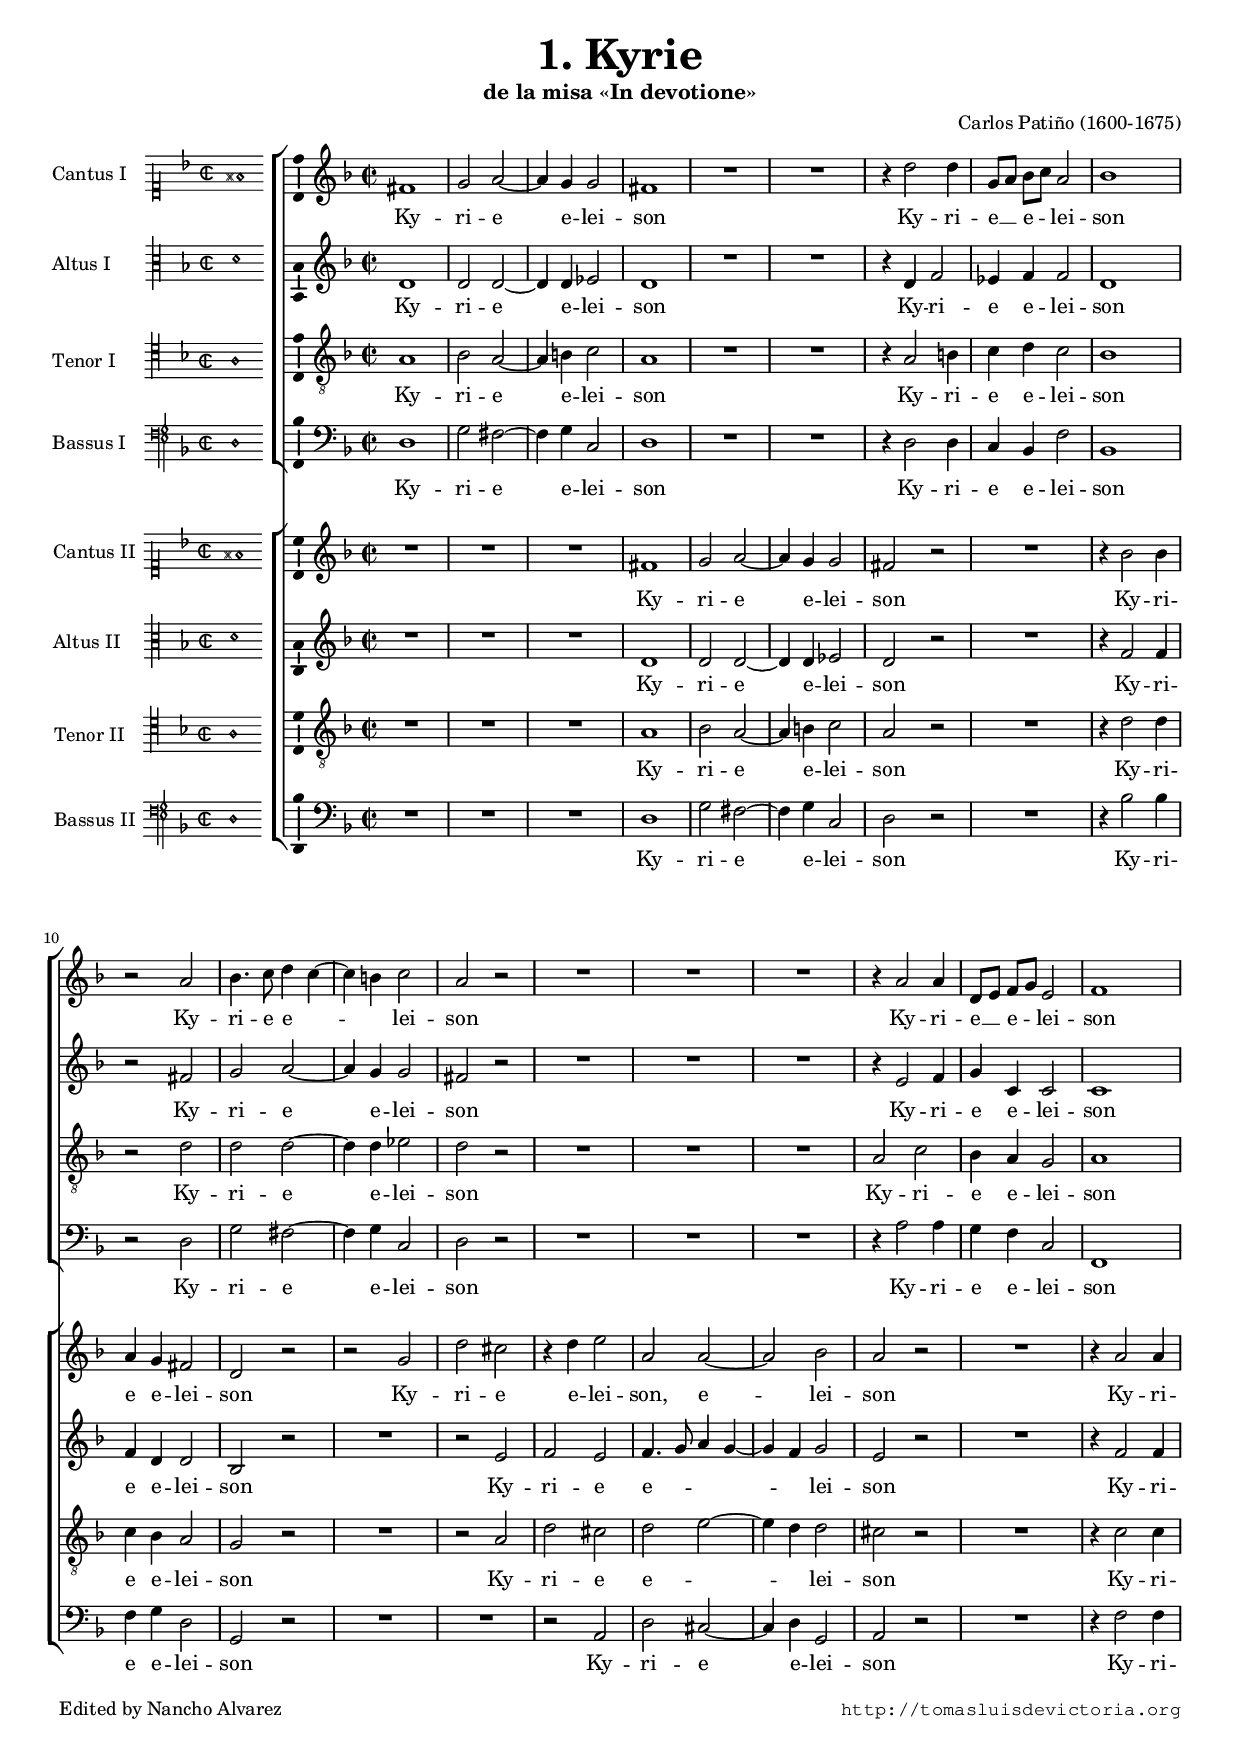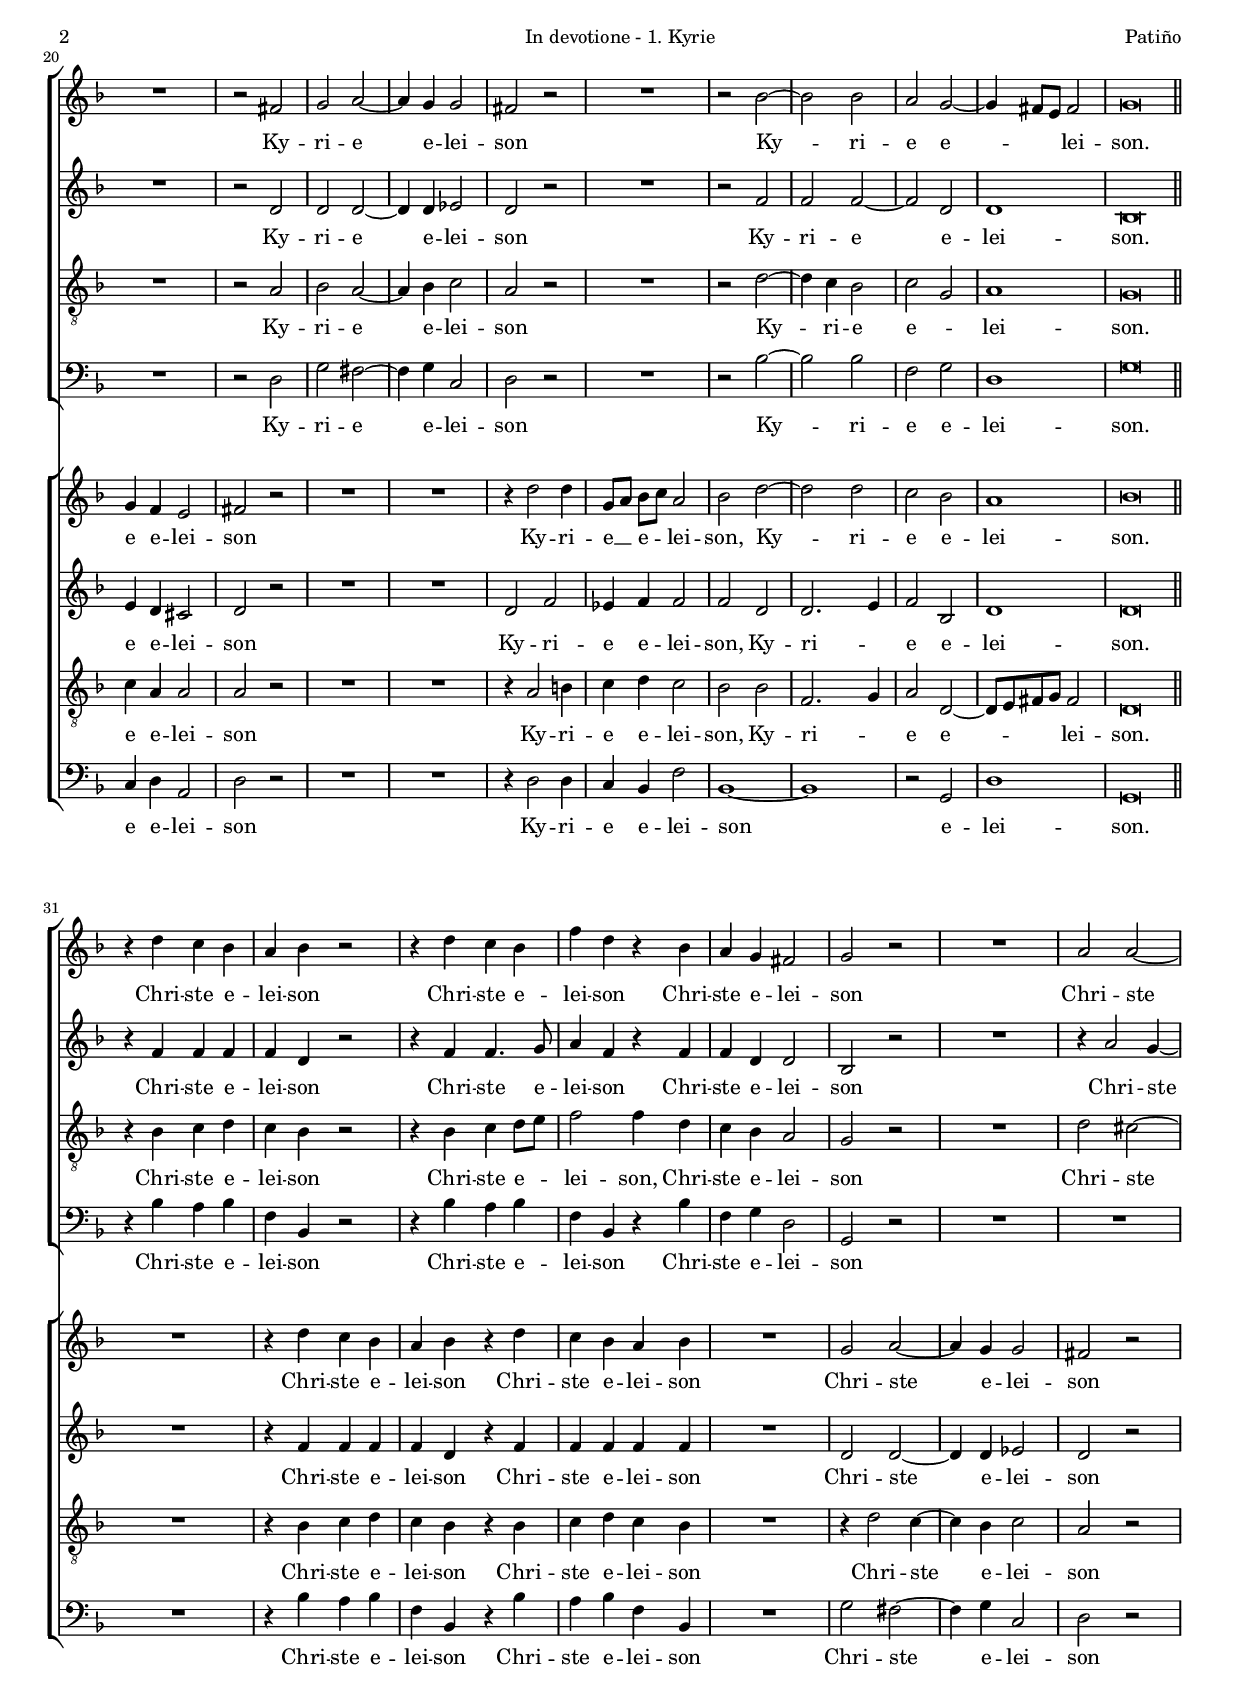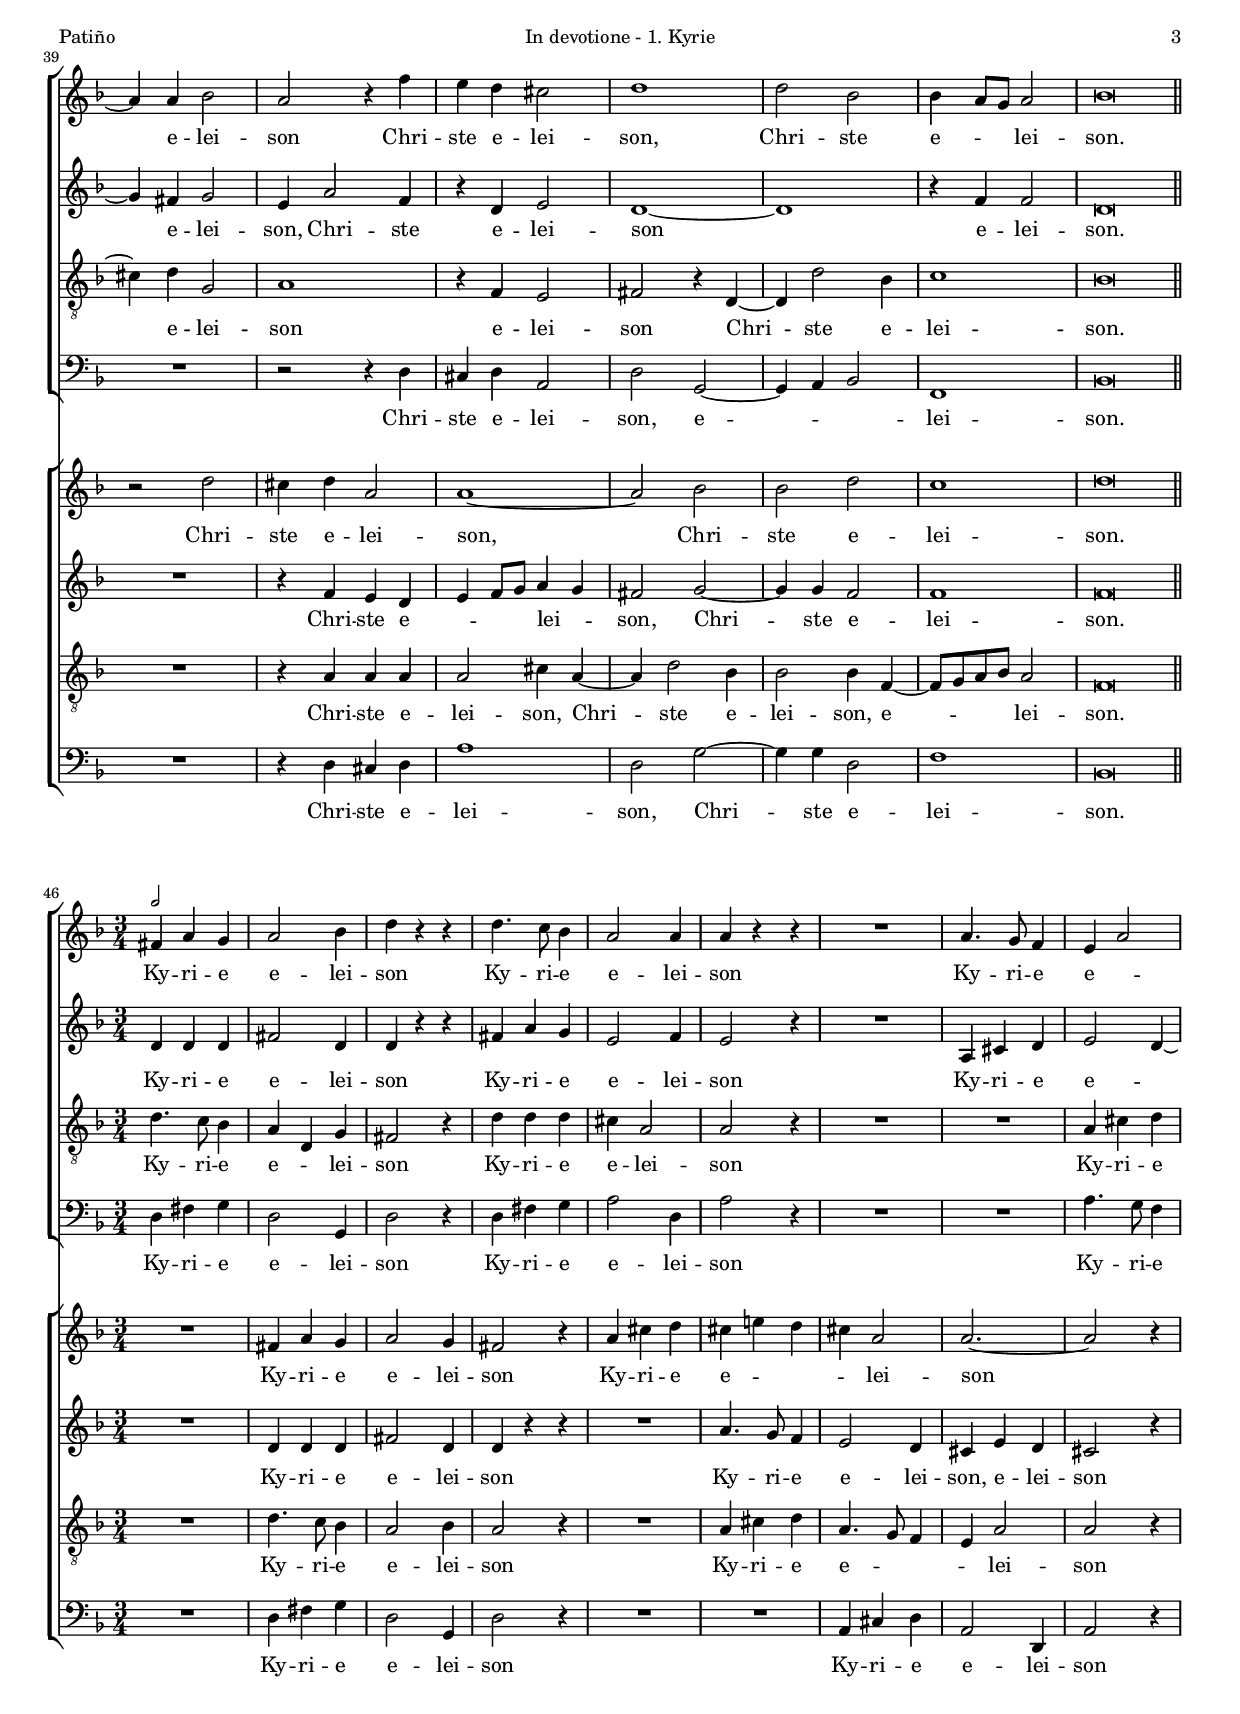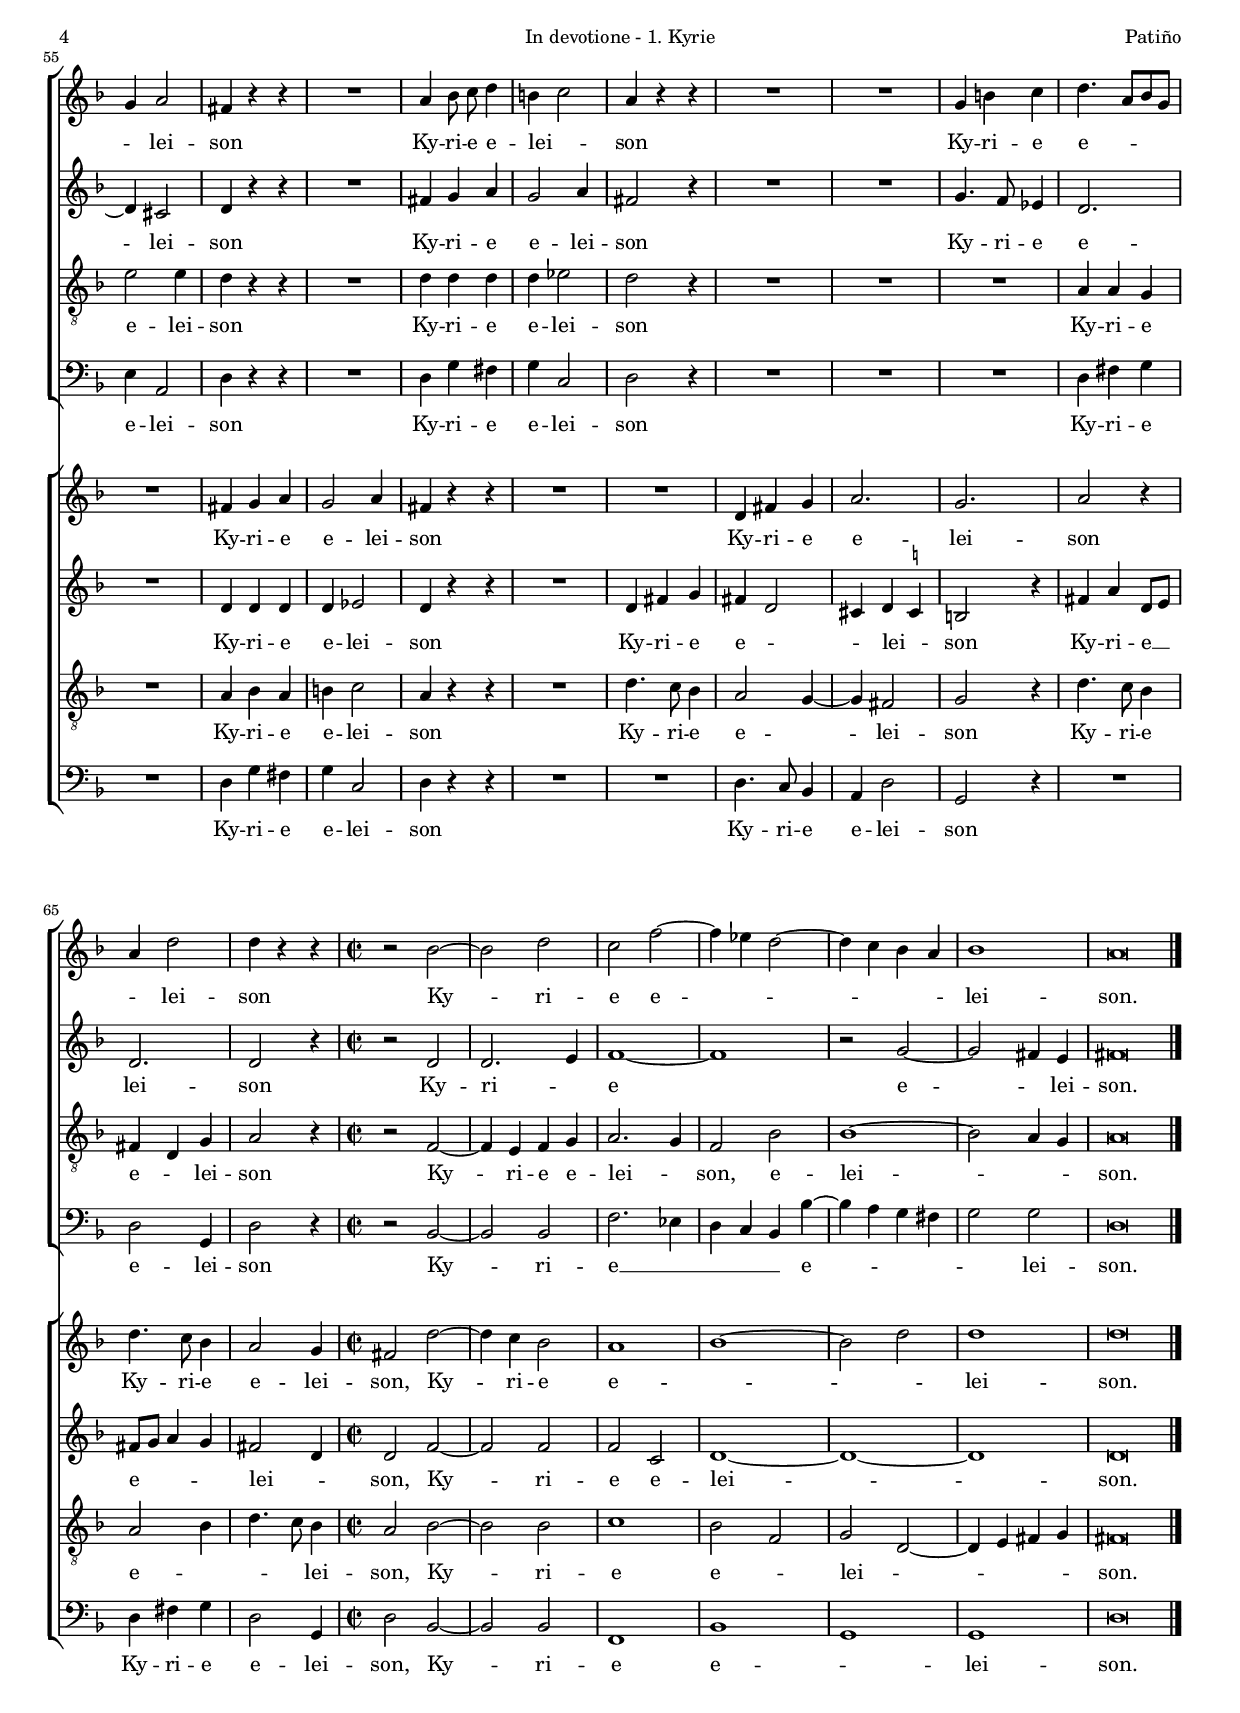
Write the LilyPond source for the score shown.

\version "2.18.0"

#(set-default-paper-size "a4")
#(set-global-staff-size 16.4)
#(ly:set-option 'point-and-click #f)
%mobile -s9.5 -i2.0

italicas=\override LyricText.font-shape = #'italic
rectas=\override LyricText.font-shape = #'upright
ss=\once \set suggestAccidentals = ##t
incipitwidth = 20
mtempo={\tempo 4 = 140}
mtempob={\tempo 4 = 70}

htitle="In devotione - 1. Kyrie"
hcomposer="Patiño"

% Falta una parte de basso seguente

\header {
	title=\markup{\fontsize #3 "1. Kyrie"}
	subtitle="de la misa «In devotione»"
%	subsubtitle=\markup{\null \vspace #1 }
	composer="Carlos Patiño (1600-1675)"
        pdfauthor=\composer
	%opus="(-)"
	poet=\markup{}
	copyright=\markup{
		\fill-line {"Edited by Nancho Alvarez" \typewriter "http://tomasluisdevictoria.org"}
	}
%	tagline=""
}

global={\key f \major \time 2/2 \skip 1*30 \bar "||" \break
        \skip 1*15 \bar "||" \break
	\override Score.TimeSignature.break-visibility = #'#(#f #t #t)
	\time 3/4 \skip 1*3/4*21
	\time 2/2 \skip 1*7 \bar "|."
}


cantus=\relative c'{
	fis1
	g2 a ~
	a4 g g2
	fis1
	R1*2
	r4 d'2 d4
	g,8[ a] bes[ c] a2
	bes1
	r2 a
	bes4. c8 d4 c ~
	c b c2
	a2 r
	R1*3
	r4 a2 a4
	d,8[ e] f[ g] e2
	f1
	R1
	r2 fis
	g2 a ~
	a4 g g2
	fis2 r
	R1
	r2 bes2 ~
	bes bes
	a g ~
	g4 fis8 e fis2
	g\breve*1/2
	r4 d' c bes
	a bes r2
	r4 d c bes
	f' d r bes
	a g fis2
	g2 r
	R1
	a2 a ~
	a4 a bes2
	a r4 f'
	e d cis2
	d1
	d2 bes
	bes4 a8 g a2
	bes\breve*1/2
	% en blancas
	\once \override TextScript.padding = #1
	s4*0^\markup{\fontsize #-3 \note-by-number #1 #0 #UP }
	fis4 a g
	a2 bes4
	d4 r r
	d4. c8 bes4
	a2 a4
	a4 r r
	R1*3/4
	a4. g8 f4
	e4 a2
	g4 a2
	fis4 r r
	R1*3/4
	a4 bes8 \noBeam c d4
	b4 c2
	a4 r r
	R1*3/4*2
	g4 b c
	d4. a8 bes g
	a4 d2
	d4 r r
	r2 bes ~
	bes d
	c f ~
	f4 ees d2 ~
	d4 c bes a
	bes1
	a\breve*1/2
}

altus=\relative c'{
	 d1
	 d2 d ~
	 d4 d ees2
	 d1
	 R1*2
	 r4 d f2
	 ees4 f f2
	 d1
	 r2 fis
	 g a ~
	 a4 g g2
	 fis2 r
	 R1*3
	 r4 e2 f4
	 g c, c2
	 c1
	 R1
	 r2 d
	 d d ~
	 d4 d ees2
	 d2 r
	 R1
	 r2 f
	 f f ~
	 f d
	 d1
	 bes\breve*1/2
	 r4 f' f f
	 f d r2
	 r4 f f4. g8
	 a4 f r f
	 f d d2
	 bes2 r 
	 R1
	 r4 a'2 g4 ~
	 g fis g2
	 e4 a2 f4
	 r4 d e2
	 d1 ~ 
	 d
	 r4 f f2
	 d\breve*1/2
	 d4 d d
	 fis2 d4
	 d r r
	 fis a g
	 e2 f4
	 e2 r4
	 R1*3/4
	 a,4 cis d
	 e2 d4 ~
	 d cis2
	 d4 r r
	 R1*3/4
	 fis4 g a
	 g2 a4
	 fis2 r4
	 R1*3/4*2
	 g4. f8 ees4
	 d2.
	 d
	 d2 r4
	 r2 d
	 d2. e4
	 f1 ~
	 f
	 r2 g ~
	 g fis4 e
	 fis\breve*1/2
}

tenor=\relative c'{
	a1
	bes2 a ~
	a4 b c2
	a1
	R1*2
	r4 a2 b4
	c d c2
	bes1
	r2 d
	d d ~
	d4 d ees2
	d2 r
	R1*3
	a2 c
	bes4 a g2
	a1
	R1
	r2 a
	bes a ~
	a4 bes c2
	a2 r
	R1
	r2 d ~
	d4 c bes2
	c g
	a1
	g\breve*1/2
	r4 bes c d
	c bes r2
	r4 bes c d8 e
	f2 f4 d
	c bes a2
	g r
	R1
	d'2 cis ~
	cis4 d g,2
	a1
	r4 f e2
	fis2 r4 d ~
	d d'2 bes4
	c1
	bes\breve*1/2
	d4. c8 bes4
	a d, g
	fis2 r4
	d'4 d d
	cis a2
	a2 r4
	R1*3/4*2
	a4 cis d
	e2 e4
	d4 r r
	R1*3/4
	d4 d d
	d ees2
	d2 r4
	R1*3/4*3
	a4 a g
	fis d g
	a2 r4
	r2 f ~
	f4 e f g
	a2. g4
	f2 bes
	bes1 ~
	bes2 a4 g
	a\breve*1/2
}

bassus=\relative c{
	d1
	g2 fis ~
	fis4 g c,2
	d1
	R1*2
	r4 d2 d4
	c bes f'2
	bes,1
	r2 d
	g fis ~
	fis4 g c,2
	d2 r
	R1*3
	r4 a'2 a4
	g f c2
	f,1
	R1
	r2 d'
	g fis ~
	fis4 g c,2
	d2 r
	R1
	r2 bes' ~
	bes bes
	f g
	d1
	g\breve*1/2
	r4 bes4 a bes
	f bes, r2
	r4 bes' a bes
	f bes, r4 bes'
	f g d2
	g, r
	R1*3
	r2 r4 d'
	cis d a2
	d g, ~
	g4 a bes2
	f1
	bes\breve*1/2
	d4 fis g
	d2 g,4
	d'2 r4
	d4 fis g
	a2 d,4
	a'2 r4
	R1*3/4*2
	a4. g8 f4
	e a,2
	d4 r r
	R1*3/4
	d4 g fis
	g c,2
	d2 r4
	R1*3/4*3
	d4 fis g
	d2 g,4
	d'2 r4
	r2 bes ~
	bes bes
	f'2. ees4
	d c bes bes' ~
	bes a g fis
	g2 g
	d\breve*1/2
}

textocantus=\lyricmode{
Ky -- ri -- e e -- lei -- son
Ky -- ri -- e __ _ e -- _ lei -- son
Ky -- ri -- e e -- _ _ lei -- son
Ky -- ri -- e __ _ e -- _ lei -- son
Ky -- ri -- e e -- lei -- son
Ky -- ri -- e e -- _ _ lei -- son.
Chri -- ste e -- lei -- son
Chri -- ste e -- lei -- son
Chri -- ste e -- lei -- son
Chri -- ste e -- lei -- son
Chri -- ste e -- lei -- son,
Chri -- ste e -- _ _ lei -- son.
Ky -- ri -- e e -- lei -- son
Ky -- ri -- e e -- lei -- son
Ky -- ri -- e e -- _ _ lei -- son
Ky -- ri -- e e -- lei -- _ son
Ky -- ri -- e e -- _ _ _ _ lei -- son
Ky -- ri -- e e -- _ _ _ _ _ lei -- son.
}

textoaltus=\lyricmode{
Ky -- ri -- e e -- lei -- son
Ky -- ri -- e e -- lei -- son
Ky -- ri -- e e -- lei -- son
Ky -- ri -- e e -- lei -- son
Ky -- ri -- e e -- lei -- son
Ky -- ri -- e e -- lei -- son.
Chri -- ste e -- lei -- son
Chri -- ste e -- lei -- son
Chri -- ste e -- lei -- son
Chri -- ste e -- lei -- son,
Chri -- ste e -- lei -- son
e -- lei -- son.
Ky -- ri -- e e -- lei -- son
Ky -- ri -- e e -- lei -- son
Ky -- ri -- e e -- _ lei -- son
Ky -- ri -- e e -- lei -- son
Ky -- ri -- e e -- lei -- son
Ky -- ri -- _ e
e -- _ lei -- son.
}

textotenor=\lyricmode{
Ky -- ri -- e e -- lei -- son
Ky -- ri -- e e -- lei -- son
Ky -- ri -- e e -- lei -- son
Ky -- ri -- e e -- lei -- son
Ky -- ri -- e e -- lei -- son
Ky -- ri -- e e -- _ lei -- son.
Chri -- ste e -- lei -- son
Chri -- ste e -- _ lei -- son,
Chri -- ste e -- lei -- son
Chri -- ste e -- lei -- son
e -- lei -- son
Chri -- ste e -- lei -- son.
Ky -- ri -- e e -- _ lei -- son
Ky -- ri -- e e -- lei -- son
Ky -- ri -- e e -- lei -- son
Ky -- ri -- e e -- lei -- son
Ky -- ri -- e e -- _ lei -- son
Ky -- ri -- e e -- lei -- _ son,
e -- lei -- _ _ son.
}

textobassus=\lyricmode{
Ky -- ri -- e e -- lei -- son
Ky -- ri -- e e -- lei -- son
Ky -- ri -- e e -- lei -- son
Ky -- ri -- e e -- lei -- son
Ky -- ri -- e e -- lei -- son
Ky -- ri -- e e -- lei -- son.
Chri -- ste e -- lei -- son
Chri -- ste e -- lei -- son
Chri -- ste e -- lei -- son
Chri -- ste e -- lei -- son,
e -- _ _ lei -- son.
Ky -- ri -- e e -- lei -- son
Ky -- ri -- e e -- lei -- son
Ky -- ri -- e e -- lei -- son
Ky -- ri -- e e -- lei -- son
Ky -- ri -- e e -- lei -- son
Ky -- ri -- e __ _ _ _ _ e -- _ _ _ _ lei -- son.
}


cantusdos=\relative c'{
	R1*3
	fis1
	g2 a ~
	a4 g g2
	fis2 r
	R1
	r4 bes2 bes4
	a g fis2
	d2 r
	r g
	d' cis
	r4 d e2
	a,2 a ~
	a bes
	a r
	R1
	r4 a2 a4
	g f e2
	fis2 r
	R1*2
	r4 d'2 d4
	g,8[ a] bes[ c] a2
	bes d ~
	d d
	c bes
	a1
	bes\breve*1/2
	R1
	r4 d c bes
	a bes r d
	c bes a bes
	R1
	g2 a ~
	a4 g g2
	fis2 r
	r d'
	cis4 d a2
	a1 ~
	a2 bes
	bes d
	c1
	d\breve*1/2
	R1*3/4
	fis,4 a g
	a2 g4
	fis2 r4
	a4 cis d
	cis e! d
	cis a2 % parece cis2 a4
	a2. ~ 
	a2 r4
	R1*3/4
	fis4 g a
	g2 a4
	fis4 r r
	R1*3/4*2
	d4 fis g
	a2.
	g
	a2 r4
	d4. c8 bes4
	a2 g4
	fis2 d' ~
	d4 c bes2
	a1
	bes ~
	bes2 d
	d1
	d\breve*1/2
}

altusdos=\relative c'{
	R1*3
	d1
	d2 d ~
	d4 d ees2
	d2 r
	R1
	r4 f2 f4
	f d d2
	bes2 r
	R1
	r2 e
	f e
	f4. g8 a4 g ~
	g4 f g2
	e2 r
	R1
	r4 f2 f4
	e d cis2
	d2 r
	R1*2
	d2 f
	ees4 f f2
	f d
	d2. e4
	f2 bes,
	d1
	d\breve*1/2
	R1
	r4 f f f
	f d r f
	f f f f
	R1
	d2 d ~
	d4 d ees2
	d2 r
	R1
	r4 f e d
	e4 f8 g a4 g
	fis2 g ~
	g4 g f2
	f1
	f\breve*1/2
	R1*3/4
	d4 d d 
	fis2 d4
	d r r
	R1*3/4
	a'4. g8 f4
	e2 d4
	cis4 e d
	cis2 r4
	R1*3/4
	d4 d d
	d ees2
	d4 r r
	R1*3/4
	d4 fis g
	fis d2
	cis4 d \ss c % escrito el becuadro?
	b2 r4
	fis'4 a d,8 e
	fis g a4 g
	fis2 d4
	d2 f ~
	f f
	f c
	d1 ~
	d ~
	d
	d\breve*1/2
}

tenordos=\relative c'{
	R1*3
	a1
	bes2 a ~
	a4 b c2
	a2 r
	R1
	r4 d2 d4
	c bes a2
	g2 r
	R1
	r2 a
	d cis
	d2 e ~
	e4 d d2
	cis2 r
	R1
	r4 c2 c4
	c a a2
	a r
	R1*2
	r4 a2 b4
	c d c2
	bes bes
	f2. g4
	a2 d, ~
	d8 e fis g fis2
	d\breve*1/2
	R1
	r4 bes' c d
	c bes r bes
	c d c bes
	R1
	r4 d2 c4 ~
	c bes c2
	a2 r
	R1
	r4 a a a
	a2 cis4 a ~
	a d2 bes4
	bes2 bes4 f ~
	f8 g a bes a2
	f\breve*1/2
	R1*3/4
	d'4. c8 bes4
	a2 bes4
	a2 r4
	R1*3/4
	a4 cis d
	a4. g8 f4
	e4 a2
	a2 r4
	R1*3/4
	a4 bes a
	b4 c2
	a4 r r
	R1*3/4
	d4. c8 bes4
	a2 g4 ~
	g fis2
	g2 r4
	d'4. c8 bes4
	a2 bes4
	d4. c8 bes4
	a2 bes ~
	bes bes
	c1
	bes2 f
	g d ~
	d4 e fis g
	fis\breve*1/2
}

bassusdos=\relative c{
	R1*3
	d1
	g2 fis ~
	fis4 g c,2
	d2 r
	R1
	r4 bes'2 bes4
	f4 g d2
	g,2 r
	R1*2
	r2 a
	d2 cis ~
	cis4 d g,2
	a2 r
	R1
	r4 f'2 f4
	c4 d a2
	d2 r
	R1*2
	r4 d2 d4
	c bes f'2
	bes,1 ~
	bes
	r2 g
	d'1
	g,\breve*1/2
	R1
	r4 bes'4 a bes
	f bes, r bes'
	a bes f bes,
	R1
	g'2 fis ~
	fis4 g c,2
	d2 r
	R1
	r4 d cis d
	a'1
	d,2 g ~
	g4 g d2
	f1
	bes,\breve*1/2
	R1*3/4
	d4 fis g
	d2 g,4
	d'2 r4
	R1*3/4*2
	a4 cis d
	a2 d,4
	a'2 r4
	R1*3/4
	d4 g fis
	g c,2
	d4 r r
	R1*3/4*2
	d4. c8 bes4
	a d2
	g,2 r4
	R1*3/4
	d'4 fis g
	d2 g,4
	d'2 bes ~
	bes bes
	f1
	bes
	g
	g
	d'\breve*1/2
}

textocantusdos=\lyricmode{
Ky -- ri -- e e -- lei -- son
Ky -- ri -- e e -- lei -- son
Ky -- ri -- e e -- lei -- son,
e -- lei -- son
Ky -- ri -- e e -- lei -- son
Ky -- ri -- e __ _ e -- _ lei -- son,
Ky -- ri -- e e -- lei -- son.
Chri -- ste e -- lei -- son
Chri -- ste e -- lei -- son
Chri -- ste e -- lei -- son
Chri -- ste e -- lei -- son,
Chri -- ste e -- lei -- son.
Ky -- ri -- e e -- lei -- son
Ky -- ri -- e e -- _ _ _ lei -- son
Ky -- ri -- e e -- lei -- son
Ky -- ri -- e e -- lei -- son
Ky -- ri -- e e -- lei -- son,
Ky -- ri -- e e -- _ _ lei -- son.
}

textoaltusdos=\lyricmode{
Ky -- ri -- e e -- lei -- son
Ky -- ri -- e e -- lei -- son
Ky -- ri -- e e -- _ _ _ _ lei -- son
Ky -- ri -- e e -- lei -- son
Ky -- ri -- e e -- lei -- son,
Ky -- ri -- _ e e -- lei -- son.
Chri -- ste e -- lei -- son
Chri -- ste e -- lei -- son
Chri -- ste e -- lei -- son
Chri -- ste e -- _ _ _ lei -- _ son,
Chri -- ste e -- lei -- son.
Ky -- ri -- e e -- lei -- son
Ky -- ri -- e e -- lei -- son,
e -- lei -- son
Ky -- ri -- e e -- lei -- son
Ky -- ri -- e e -- _ _ lei -- _ son
Ky -- ri -- e __ _ e -- _ _ _ lei -- _ son,
Ky -- ri -- e e -- lei -- son.
}

textotenordos=\lyricmode{
Ky -- ri -- e e -- lei -- son
Ky -- ri -- e e -- lei -- son
Ky -- ri -- e e -- _ _ lei -- son
Ky -- ri -- e e -- lei -- son
Ky -- ri -- e e -- lei -- son,
Ky -- ri -- _ e e -- _ _ _ lei -- son.
Chri -- ste e -- lei -- son
Chri -- ste e -- lei -- son
Chri -- ste e -- lei -- son
Chri -- ste e -- lei -- son,
Chri -- ste e -- lei -- son,
e -- _ _ _ lei -- son.
Ky -- ri -- e e -- lei -- son
Ky -- ri -- e e -- _ _ _ lei -- son
Ky -- ri -- e e -- lei -- son
Ky -- ri -- e e -- _ lei -- son
Ky -- ri -- e e -- _ _ _ lei -- son,
Ky -- ri -- e e -- _ lei -- _ _ _ _ son.
}

textobassusdos=\lyricmode{
Ky -- ri -- e e -- lei -- son
Ky -- ri -- e e -- lei -- son
Ky -- ri -- e e -- lei -- son
Ky -- ri -- e e -- lei -- son
Ky -- ri -- e e -- lei -- son
e -- lei -- son.
Chri -- ste e -- lei -- son
Chri -- ste e -- lei -- son
Chri -- ste e -- lei -- son
Chri -- ste e -- lei -- son,
Chri -- ste e -- lei -- son.
Ky -- ri -- e e -- lei -- son
Ky -- ri -- e e -- lei -- son
Ky -- ri -- e e -- lei -- son
Ky -- ri -- e e -- lei -- son
Ky -- ri -- e e -- lei -- son,
Ky -- ri -- e e -- _ lei -- son.
}


incipitcantus=\markup{
	\score{
		{ 
		\set Staff.instrumentName="Cantus I   "
		\override NoteHead.style = #'neomensural
		\override Staff.TimeSignature.style = #'neomensural
		\cadenzaOn 
		\clef "petrucci-c1"
		\key f \major
		\time 2/2
		\override Staff.Accidental.glyph-name-alist = #alteration-mensural-glyph-name-alist
		fis'1 % no tengo acceso al original
		} 

	\layout { line-width=\incipitwidth indent = 0 }
	}
}

incipitaltus=\markup{
	\score{
		{ 
		\set Staff.instrumentName="Altus I      "
		\override NoteHead.style = #'neomensural 
		\override Staff.TimeSignature.style = #'neomensural
		\cadenzaOn 
		\clef "petrucci-c3"
		\key f \major
		\time 2/2
		d'1
		} 
	\layout { line-width=\incipitwidth indent = 0 }
	}
}


incipittenor=\markup{
	\score{
		{ 
		\set Staff.instrumentName="Tenor I     "
		\override NoteHead.style = #'neomensural 
		\override Staff.TimeSignature.style = #'neomensural
		\cadenzaOn 
		\clef "petrucci-c4"
		\key f \major
		\time 2/2
		a1
		} 
	\layout { line-width=\incipitwidth indent=0 }
	}
}

incipitbassus=\markup{
	\score{
		{ 
		\set Staff.instrumentName="Bassus I   "
		\override NoteHead.style = #'neomensural
		\override Staff.TimeSignature.style = #'neomensural
		\cadenzaOn 
		\clef "petrucci-f4"
		\key f \major
		\time 2/2
		d
		} 
	\layout { line-width=\incipitwidth indent = 0 }
	}
}

incipitcantusdos=\markup{
	\score{
		{ 
		\set Staff.instrumentName="Cantus II "
		\override NoteHead.style = #'neomensural
		\override Staff.TimeSignature.style = #'neomensural
		\cadenzaOn 
		\clef "petrucci-c1"
		\key f \major
		\time 2/2
		\override Staff.Accidental.glyph-name-alist = #alteration-mensural-glyph-name-alist
		fis'1
		} 

	\layout { line-width=\incipitwidth indent = 0 }
	}
}

incipitaltusdos=\markup{
	\score{
		{ 
		\set Staff.instrumentName="Altus II    "
		\override NoteHead.style = #'neomensural 
		\override Staff.TimeSignature.style = #'neomensural
		\cadenzaOn 
		\clef "petrucci-c3"
		\key f \major
		\time 2/2
		d'1
		} 
	\layout { line-width=\incipitwidth indent = 0 }
	}
}


incipittenordos=\markup{
	\score{
		{ 
		\set Staff.instrumentName="Tenor II   "
		\override NoteHead.style = #'neomensural 
		\override Staff.TimeSignature.style = #'neomensural
		\cadenzaOn 
		\clef "petrucci-c4"
		\key f \major
		\time 2/2
		a1
		} 
	\layout { line-width=\incipitwidth indent=0 }
	}
}

incipitbassusdos=\markup{
	\score{
		{ 
		\set Staff.instrumentName="Bassus II "
		\override NoteHead.style = #'neomensural
		\override Staff.TimeSignature.style = #'neomensural
		\cadenzaOn 
		\clef "petrucci-f4"
		\key f \major
		\time 2/2
		d1
		} 
	\layout { line-width=\incipitwidth indent = 0 }
	}
}


%\layout {
%       \context {\Voice
%               \remove Ligature_bracket_engraver
%               \consists Mensural_ligature_engraver
%       }
%       line-width=\incipitwidth
%       indent = 0
%}

\score {\transpose c' c'{ <<
\new ChoirStaff<<

	\new Staff <<\global
	\new Voice="v1" {
		\set Staff.instrumentName=\incipitcantus
		\clef "treble"
		\cantus }
	\new Lyrics \lyricsto "v1" {\textocantus }
	>>

	\new Staff <<\global
	\new Voice="v2" {
		\set Staff.instrumentName=\incipitaltus
		\clef "treble"
		\altus }
	\new Lyrics \lyricsto "v2" {\textoaltus }
	>>
	
	\new Staff <<\global
	\new Voice="v3" {
		\set Staff.instrumentName=\incipittenor
		\clef "G_8"
		\tenor }
	\new Lyrics \lyricsto "v3" {\textotenor }
	>>

	\new Staff <<\global
	\new Voice="v4" {
		\set Staff.instrumentName=\incipitbassus
		\clef "bass"
		\bassus }
	\new Lyrics \lyricsto "v4" {\textobassus }
	>>
	
>>

\new ChoirStaff<<

	\new Staff <<\global
	\new Voice="v5" {
		\set Staff.instrumentName=\incipitcantusdos
		\clef "treble"
		\cantusdos }
	\new Lyrics \lyricsto "v5" {\textocantusdos }
	>>

	\new Staff <<\global
	\new Voice="v6" {
		\set Staff.instrumentName=\incipitaltusdos
		\clef "treble"
		\altusdos }
	\new Lyrics \lyricsto "v6" {\textoaltusdos }
	>>
	
	\new Staff <<\global
	\new Voice="v7" {
		\set Staff.instrumentName=\incipittenordos
		\clef "G_8"
		\tenordos }
	\new Lyrics \lyricsto "v7" {\textotenordos }
	>>

	\new Staff <<\global
	\new Voice="v8" {
		\set Staff.instrumentName=\incipitbassusdos
		\clef "bass"
		\bassusdos }
	\new Lyrics \lyricsto "v8" {\textobassusdos }
	>>
	
>>
>>
	} % transpose

\layout{ 
	\context {\Lyrics 
		\override VerticalAxisGroup.staff-affinity = #UP
		\override VerticalAxisGroup.nonstaff-relatedstaff-spacing =
			#'((basic-distance . 0) (minimum-distance . 0) (padding . 1))
		\override LyricText.font-size = #1.2
		\override LyricHyphen.minimum-distance = #0.5
	}
	\context {\Score 
		tempoHideNote = ##t
		\override BarNumber.padding = #2 
	}
	\context {\Voice 
		%melismaBusyProperties = #'()
		%autoBeaming = ##f
	}
        \context {\ChoirStaff 
                  \override StaffGrouper.staffgroup-staff-spacing =
                        #'((basic-distance . 14) (minimum-distance . 0) (padding . 1))
                  \override StaffGrouper.staff-staff-spacing =
                        #'((basic-distance . 11) (minimum-distance . 0) (padding . 1))
        }
	\context {\Staff 
                %\RemoveEmptyStaves
                %\override VerticalAxisGroup.remove-first = ##t
		\consists Ambitus_engraver 
		\override LigatureBracket.padding = #1
	}
}

%\midi { \mtempo }

}


\paper{
	evenHeaderMarkup=\markup  \fill-line { \fromproperty #'page:page-number-string \htitle \hcomposer }
	oddHeaderMarkup= \markup  \fill-line { \on-the-fly #not-first-page \hcomposer \on-the-fly #not-first-page \htitle \on-the-fly #not-first-page \fromproperty #'page:page-number-string }
	%system-count=20
	%page-count = 8
	systems-per-page = 2
	ragged-last-bottom = ##f
	indent=3.8\cm
	system-system-spacing =
	#'((basic-distance . 20) (minimum-distance . 0) (padding . 5))
	top-system-spacing = % header
	#'((basic-distance . 8) (minimum-distance . 0) (padding . 0))
	last-bottom-spacing = % footer
	#'((basic-distance . 12) (minimum-distance . 0) (padding . 0))
	markup-system-spacing.padding = #1.5

}
